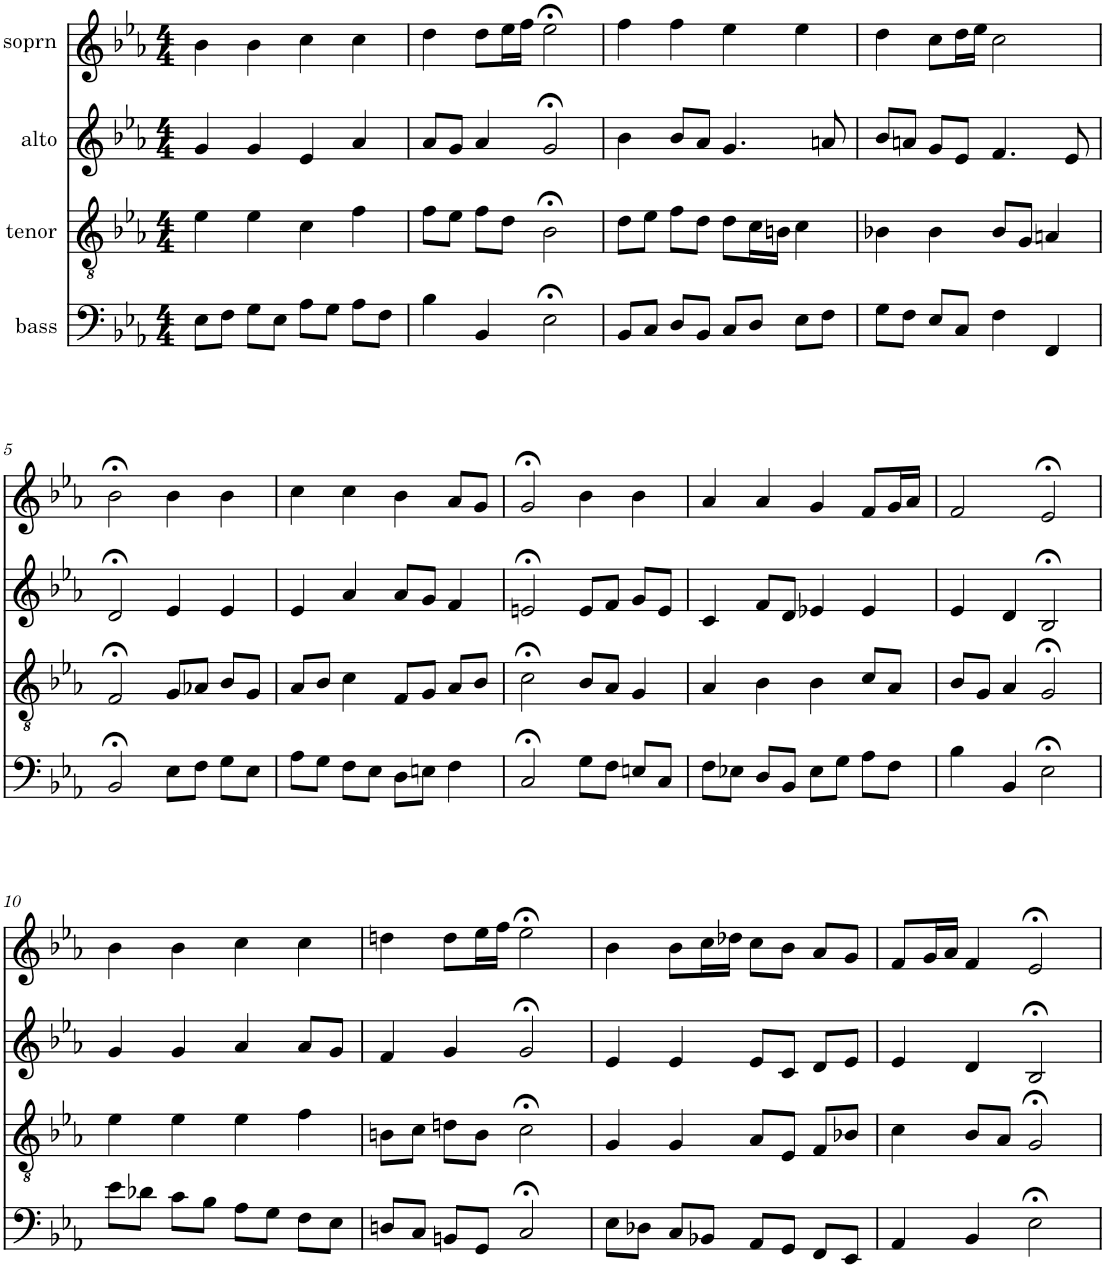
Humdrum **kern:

**kern	**kern	**kern	**kern
*part4	*part3	*part2	*part1
*staff4	*staff3	*staff2	*staff1
*I"bass	*I"tenor	*I"alto	*I"soprn
*clefF4	*clefGv2	*clefG2	*clefG2
*k[b-e-a-]	*k[b-e-a-]	*k[b-e-a-]	*k[b-e-a-]
*E-:	*E-:	*E-:	*E-:
*M4/4	*M4/4	*M4/4	*M4/4
=1	=1	=1	=1
8E-\L	4e-\	4g/	4b-\
8F\J	.	.	.
8G\L	4e-\	4g/	4b-\
8E-\J	.	.	.
8A-\L	4c\	4e-/	4cc\
8G\J	.	.	.
8A-\L	4f\	4a-/	4cc\
8F\J	.	.	.
=2	=2	=2	=2
4B-\	8f\L	8a-/L	4dd\
.	8e-\J	8g/J	.
4BB-/	8f\L	4a-/	8dd\L
.	8d\J	.	16ee-\L
.	.	.	16ff\JJ
2E-;<\	2B-;<\	2g;</	2ee-;<\
=3	=3	=3	=3
8BB-/L	8d\L	4b-\	4ff\
8C/J	8e-\J	.	.
8D/L	8f\L	8b-/L	4ff\
8BB-/J	8d\J	8a-/J	.
8C/L	8d\L	4.g/	4ee-\
8D/J	16c\L	.	.
.	16Bn\JJ	.	.
8E-\L	4c\	.	4ee-\
8F\J	.	8an/	.
=4	=4	=4	=4
8G\L	4B-X\	8b-/L	4dd\
8F\J	.	8an/J	.
8E-/L	4B-\	8g/L	8cc\L
8C/J	.	8e-/J	16dd\L
.	.	.	16ee-\JJ
4F\	8B-/L	4.f/	2cc\
.	8G/J	.	.
4FF/	4An/	.	.
.	.	8e-/	.
!!LO:LB:g=z
=5	=5	=5	=5
2BB-;</	2F;</	2d;</	2b-;<\
8E-\L	8G/L	4e-/	4b-\
8F\J	8A-X/J	.	.
8G\L	8B-/L	4e-/	4b-\
8E-\J	8G/J	.	.
=6	=6	=6	=6
8A-\L	8A-/L	4e-/	4cc\
8G\J	8B-/J	.	.
8F\L	4c\	4a-/	4cc\
8E-\J	.	.	.
8D\L	8F/L	8a-/L	4b-\
8En\J	8G/J	8g/J	.
4F\	8A-/L	4f/	8a-/L
.	8B-/J	.	8g/J
=7	=7	=7	=7
2C;</	2c;<\	2en;</	2g;</
8G\L	8B-/L	8e/L	4b-\
8F\J	8A-/J	8f/J	.
8En/L	4G/	8g/L	4b-\
8C/J	.	8e/J	.
=8	=8	=8	=8
8F\L	4A-/	4c/	4a-/
8E-X\J	.	.	.
8D/L	4B-\	8f/L	4a-/
8BB-/J	.	8d/J	.
8E-\L	4B-\	4e-X/	4g/
8G\J	.	.	.
8A-\L	8c/L	4e-/	8f/L
8F\J	8A-/J	.	16g/L
.	.	.	16a-/JJ
=9	=9	=9	=9
4B-\	8B-/L	4e-/	2f/
.	8G/J	.	.
4BB-/	4A-/	4d/	.
2E-;<\	2G;</	2B-;</	2e-;</
!!LO:LB:g=z
=10	=10	=10	=10
8e-\L	4e-\	4g/	4b-\
8d-X\J	.	.	.
8c\L	4e-\	4g/	4b-\
8B-\J	.	.	.
8A-\L	4e-\	4a-/	4cc\
8G\J	.	.	.
8F\L	4f\	8a-/L	4cc\
8E-\J	.	8g/J	.
=11	=11	=11	=11
8Dn/L	8Bn\L	4f/	4ddn\
8C/J	8c\J	.	.
8BBn/L	8dn\L	4g/	8dd\L
8GG/J	8B\J	.	16ee-\L
.	.	.	16ff\JJ
2C;</	2c;<\	2g;</	2ee-;<\
=12	=12	=12	=12
8E-\L	4G/	4e-/	4b-\
8D-X\J	.	.	.
8C/L	4G/	4e-/	8b-\L
8BB-X/J	.	.	16cc\L
.	.	.	16dd-X\JJ
8AA-/L	8A-/L	8e-/L	8cc\L
8GG/J	8E-/J	8c/J	8b-\J
8FF/L	8F/L	8d/L	8a-/L
8EE-/J	8B-X/J	8e-/J	8g/J
=13	=13	=13	=13
4AA-/	4c\	4e-/	8f/L
.	.	.	16g/L
.	.	.	16a-/JJ
4BB-/	8B-/L	4d/	4f/
.	8A-/J	.	.
2E-;<\	2G;</	2B-;</	2e-;</
=	=	=	=
*-	*-	*-	*-
